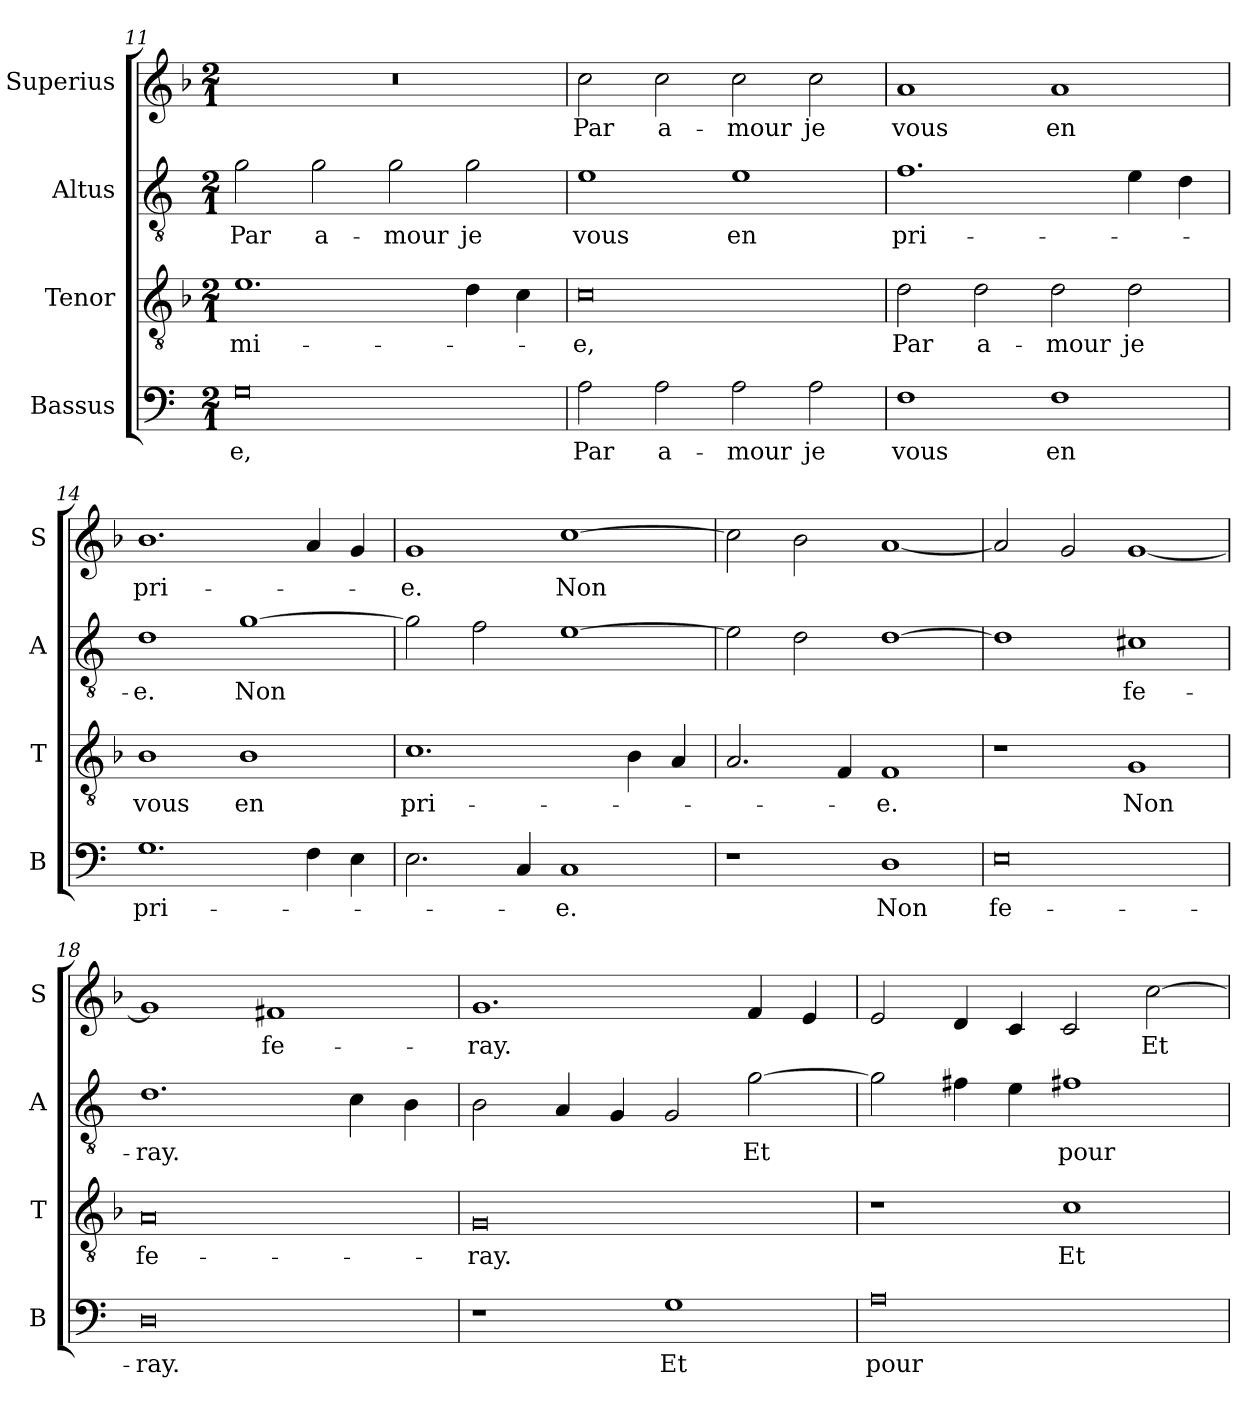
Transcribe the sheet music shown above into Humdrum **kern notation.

**kern	**text	**kern	**text	**kern	**text	**kern	**text
*part4	*part4	*part3	*part3	*part2	*part2	*part1	*part1
*staff4	*staff4	*staff3	*staff3	*staff2	*staff2	*staff1	*staff1
*I"Bassus	*	*I"Tenor	*	*I"Altus	*	*I"Superius	*
*I'B	*	*I'T	*	*I'A	*	*I'S	*
*clefF4	*	*clefGv2	*	*clefGv2	*	*clefG2	*
*k[]	*	*k[b-]	*	*k[]	*	*k[b-]	*
*M2/1	*	*M2/1	*	*M2/1	*	*M2/1	*
=11	=11	=11	=11	=11	=11	=11	=11
0G	-e,	1.e	-mi-	2g\	Par	0r	.
.	.	.	.	2g\	a-	.	.
.	.	.	.	2g\	-mour	.	.
.	.	4d\	.	2g\	je	.	.
.	.	4c\	.	.	.	.	.
=12	=12	=12	=12	=12	=12	=12	=12
2A\	Par	0c	-e,	1e	vous	2cc\	Par
2A\	a-	.	.	.	.	2cc\	a-
2A\	-mour	.	.	1e	en	2cc\	-mour
2A\	je	.	.	.	.	2cc\	je
=13	=13	=13	=13	=13	=13	=13	=13
1F	vous	2d\	Par	1.f	pri-	1a	vous
.	.	2d\	a-	.	.	.	.
1F	en	2d\	-mour	.	.	1a	en
.	.	2d\	je	4e\	.	.	.
.	.	.	.	4d\	.	.	.
=14	=14	=14	=14	=14	=14	=14	=14
1.G	pri-	1B-	vous	1d	-e.	1.b-	pri-
.	.	1B-	en	[1g	Non	.	.
4F\	.	.	.	.	.	4a/	.
4E\	.	.	.	.	.	4g/	.
=15	=15	=15	=15	=15	=15	=15	=15
2.E\	.	1.c	pri-	2g\]	.	1g	-e.
.	.	.	.	2f\	.	.	.
4C/	.	.	.	.	.	.	.
1C	-e.	.	.	[1e	.	[1cc	Non
.	.	4B-\	.	.	.	.	.
.	.	4A/	.	.	.	.	.
=16	=16	=16	=16	=16	=16	=16	=16
1r	.	2.A/	.	2e\]	.	2cc\]	.
.	.	.	.	2d\	.	2b-\	.
.	.	4F/	.	.	.	.	.
1D	Non	1F	-e.	[1d	.	[1a	.
=17	=17	=17	=17	=17	=17	=17	=17
0E	fe-	1r	.	1d]	.	2a/]	.
.	.	.	.	.	.	2g/	.
.	.	1G	Non	1c#X	fe-	[1g	.
=18	=18	=18	=18	=18	=18	=18	=18
0D	-ray.	0A	fe-	1.d	-ray.	1g]	.
.	.	.	.	.	.	1f#X	fe-
.	.	.	.	4c\	.	.	.
.	.	.	.	4B\	.	.	.
=19	=19	=19	=19	=19	=19	=19	=19
1r	.	0G	-ray.	2B\	.	1.g	-ray.
.	.	.	.	4A/	.	.	.
.	.	.	.	4G/	.	.	.
1G	Et	.	.	2G/	.	.	.
.	.	.	.	[2g\	Et	4f/	.
.	.	.	.	.	.	4e/	.
=20	=20	=20	=20	=20	=20	=20	=20
0A	pour	1r	.	2g\]	.	2e/	.
.	.	.	.	4f#X\	.	4d/	.
.	.	.	.	4e\	.	4c/	.
.	.	1c	Et	1f#X	pour	2c/	.
.	.	.	.	.	.	[2cc\	Et
=	=	=	=	=	=	=	=
*-	*-	*-	*-	*-	*-	*-	*-
